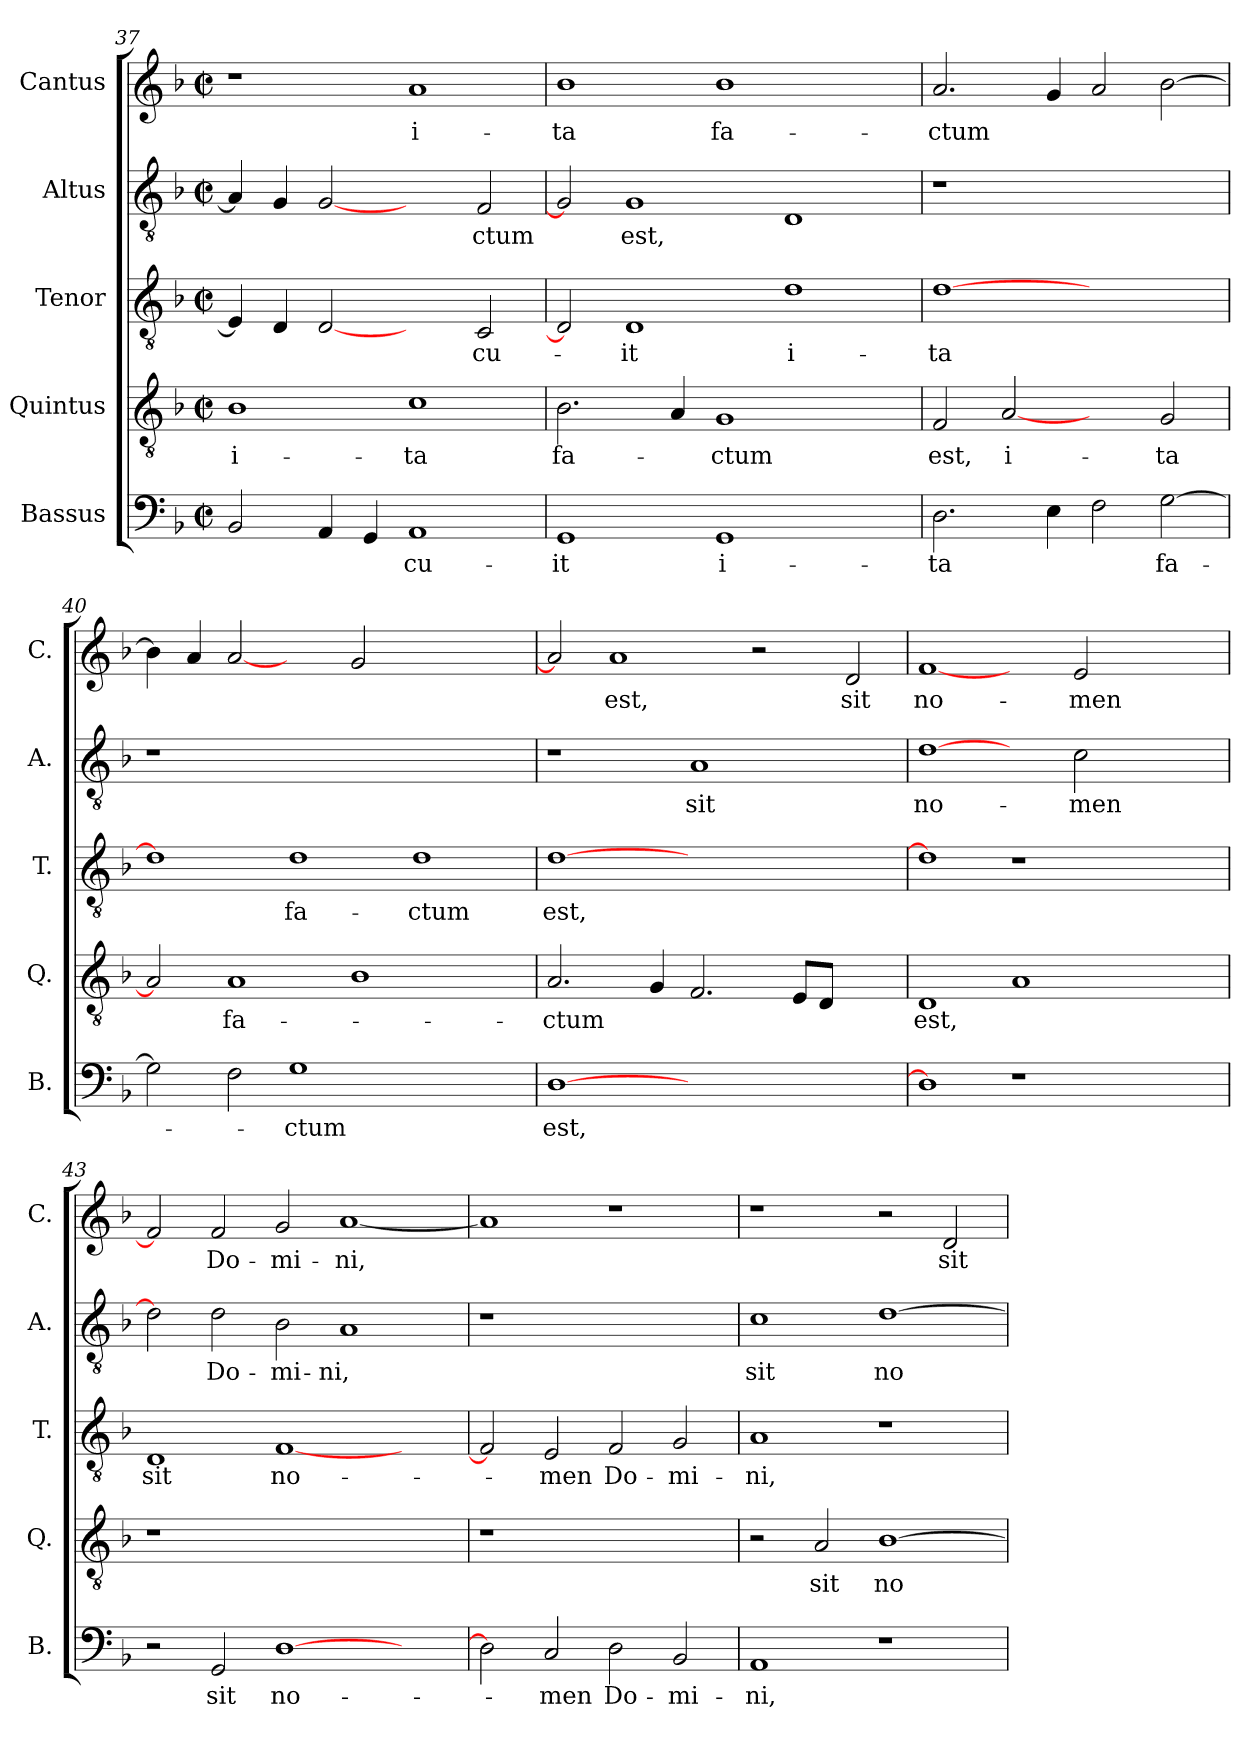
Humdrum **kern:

**kern	**text	**kern	**text	**kern	**text	**kern	**text	**kern	**text
*part5	*part5	*part4	*part4	*part3	*part3	*part2	*part2	*part1	*part1
*staff5	*staff5	*staff4	*staff4	*staff3	*staff3	*staff2	*staff2	*staff1	*staff1
*I"Bassus	*	*I"Quintus	*	*I"Tenor	*	*I"Altus	*	*I"Cantus	*
*I'B.	*	*I'Q.	*	*I'T.	*	*I'A.	*	*I'C.	*
*clefF4	*	*clefGv2	*	*clefGv2	*	*clefGv2	*	*clefG2	*
*k[b-]	*	*k[b-]	*	*k[b-]	*	*k[b-]	*	*k[b-]	*
*F:	*	*F:	*	*F:	*	*F:	*	*F:	*
*M2/2	*	*M2/2	*	*M2/2	*	*M2/2	*	*M2/2	*
*met(c|)	*	*met(c|)	*	*met(c|)	*	*met(c|)	*	*met(c|)	*
=37	=37	=37	=37	=37	=37	=37	=37	=37	=37
2BB-/	.	1B-	i-	4E/]	.	4A/]	.	1r	.
.	.	.	.	4D/	.	4G/	.	.	.
4AA/	.	.	.	[2D	.	[2G	.	.	.
4GG/	.	.	.	.	.	.	.	.	.
1AA	-cu-	1c	-ta	2ryy	.	2ryy	.	1a	i-
.	.	.	.	2C/	-cu-	2F/	-ctum	.	.
=38	=38	=38	=38	=38	=38	=38	=38	=38	=38
1GG	-it	2.B-\	fa-	2D]	.	2G]	.	1b-	-ta
.	.	.	.	1D	-it	1G	est,	.	.
.	.	4A/	.	.	.	.	.	.	.
1GG	i-	1G	-ctum	.	.	.	.	1b-	fa-
.	.	.	.	1d	i-	1D	.	.	.
2ryy	.	2ryy	.	.	.	.	.	2ryy	.
=39	=39	=39	=39	=39	=39	=39	=39	=39	=39
2.D\	-ta	2F/	est,	[1d	-ta	1r	.	2.a/	-ctum
.	.	[2A	i-	.	.	.	.	.	.
4E\	.	.	.	.	.	.	.	4g/	.
2F\	.	2ryy	.	1ryy	.	1ryy	.	2a/	.
[2G\	fa-	2G/	-ta	.	.	.	.	[2b-\	.
=40	=40	=40	=40	=40	=40	=40	=40	=40	=40
2G\]	.	2A]	.	1d]	.	1r	.	4b-\]	.
.	.	.	.	.	.	.	.	4a/	.
2F\	.	1A	fa-	.	.	.	.	[2a	.
1G	-ctum	.	.	1d	fa-	1ryy	.	2ryy	.
.	.	1B-	.	.	.	.	.	2g/	.
1ryy	.	.	.	1d	-ctum	1ryy	.	1ryy	.
.	.	2ryy	.	.	.	.	.	.	.
=41	=41	=41	=41	=41	=41	=41	=41	=41	=41
[1D	est,	2.A/	-ctum	[1d	est,	1r	.	2a]	.
.	.	.	.	.	.	.	.	1a	est,
.	.	4G/	.	.	.	.	.	.	.
1.ryy	.	2.F/	.	1.ryy	.	1A	sit	.	.
.	.	.	.	.	.	.	.	2r	.
.	.	8E/L	.	.	.	.	.	.	.
.	.	8D/J	.	.	.	.	.	.	.
.	.	2ryy	.	.	.	2ryy	.	2d/	sit
=42	=42	=42	=42	=42	=42	=42	=42	=42	=42
1D]	.	1D	est,	1d]	.	[1d	no-	[1f	no-
1r	.	1A	.	1r	.	2ryy	.	2ryy	.
.	.	.	.	.	.	2c\	-men	2e/	-men
1ryy	.	1ryy	.	1ryy	.	1ryy	.	1ryy	.
=43	=43	=43	=43	=43	=43	=43	=43	=43	=43
2r	.	1r	.	1D	sit	2d]	.	2f]	.
2GG/	sit	.	.	.	.	2d\	Do-	2f/	Do-
[1D	no-	1ryy	.	[1F	no-	2B-\	-mi-	2g/	-mi-
.	.	.	.	.	.	1A	-ni,	[1a	-ni,
2ryy	.	2ryy	.	2ryy	.	.	.	.	.
=44	=44	=44	=44	=44	=44	=44	=44	=44	=44
2D\]	.	1r	.	2F/]	.	1r	.	1a]	.
2C/	-men	.	.	2E/	-men	.	.	.	.
2D\	Do-	1ryy	.	2F/	Do-	1ryy	.	1r	.
2BB-/	-mi-	.	.	2G/	-mi-	.	.	.	.
!!LO:LB:g=z
=45	=45	=45	=45	=45	=45	=45	=45	=45	=45
1AA	-ni,	2r	.	1A	-ni,	1c	sit	1r	.
.	.	2A/	sit	.	.	.	.	.	.
1r	.	[1B-	no-	1r	.	[1d	no-	2r	.
.	.	.	.	.	.	.	.	2d/	sit
=	=	=	=	=	=	=	=	=	=
*-	*-	*-	*-	*-	*-	*-	*-	*-	*-
